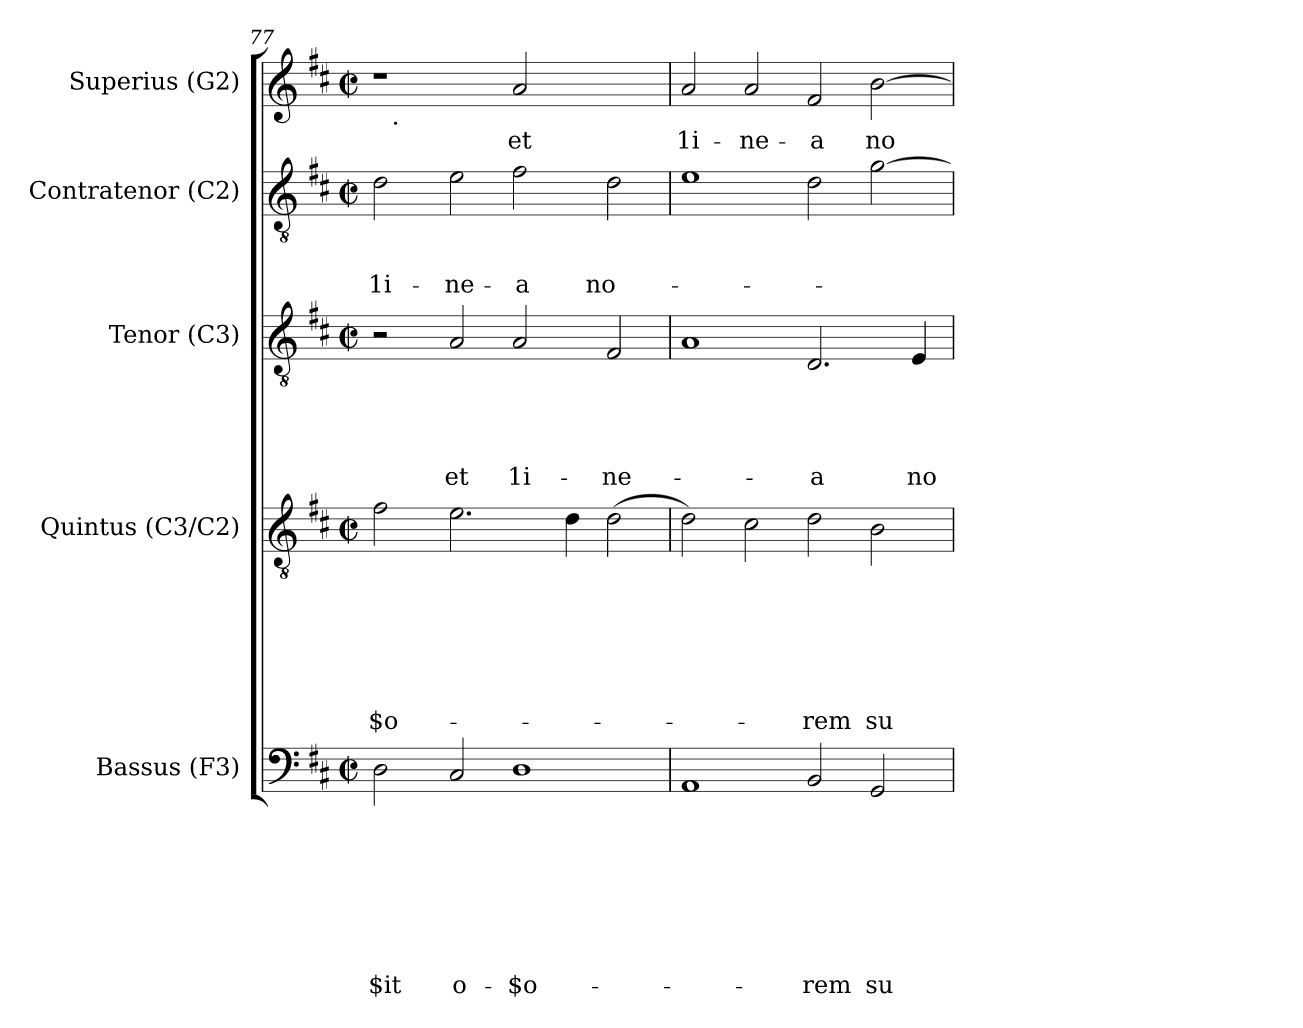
**kern	**text	**text	**text	**text	**text	**text	**text	**text	**kern	**text	**text	**text	**text	**text	**text	**text	**kern	**text	**text	**text	**text	**text	**kern	**text	**text	**text	**kern	**text
*part5	*part5	*part5	*part5	*part5	*part5	*part5	*part5	*part5	*part4	*part4	*part4	*part4	*part4	*part4	*part4	*part4	*part3	*part3	*part3	*part3	*part3	*part3	*part2	*part2	*part2	*part2	*part1	*part1
*staff5	*staff5	*staff5	*staff5	*staff5	*staff5	*staff5	*staff5	*staff5	*staff4	*staff4	*staff4	*staff4	*staff4	*staff4	*staff4	*staff4	*staff3	*staff3	*staff3	*staff3	*staff3	*staff3	*staff2	*staff2	*staff2	*staff2	*staff1	*staff1
*I"Bassus (F3)	*	*	*	*	*	*	*	*	*I"Quintus (C3/C2)	*	*	*	*	*	*	*	*I"Tenor (C3)	*	*	*	*	*	*I"Contratenor (C2)	*	*	*	*I"Superius (G2)	*
*I'B.	*	*	*	*	*	*	*	*	*I'Q.	*	*	*	*	*	*	*	*I'T.	*	*	*	*	*	*I'Ct.	*	*	*	*I'S.	*
*clefF4	*	*	*	*	*	*	*	*	*clefGv2	*	*	*	*	*	*	*	*clefGv2	*	*	*	*	*	*clefGv2	*	*	*	*clefG2	*
*k[f#c#]	*	*	*	*	*	*	*	*	*k[f#c#]	*	*	*	*	*	*	*	*k[f#c#]	*	*	*	*	*	*k[f#c#]	*	*	*	*k[f#c#]	*
*D:	*	*	*	*	*	*	*	*	*D:	*	*	*	*	*	*	*	*D:	*	*	*	*	*	*D:	*	*	*	*D:	*
*M2/2	*	*	*	*	*	*	*	*	*M2/2	*	*	*	*	*	*	*	*M2/2	*	*	*	*	*	*M2/2	*	*	*	*M2/2	*
*met(c|)	*	*	*	*	*	*	*	*	*met(c|)	*	*	*	*	*	*	*	*met(c|)	*	*	*	*	*	*met(c|)	*	*	*	*met(c|)	*
=77	=77	=77	=77	=77	=77	=77	=77	=77	=77	=77	=77	=77	=77	=77	=77	=77	=77	=77	=77	=77	=77	=77	=77	=77	=77	=77	=77	=77
!	!	!	!	!	!	!	!	!LO:LY:b	!	!	!	!	!	!	!	!LO:LY:b	!	!	!	!	!	!	!	!	!	!LO:LY:b	!	!
*	*	*	*	*	*	*	*	*	*	*	*	*	*	*	*	*	*	*	*	*	*	*	*	*	*	*	*^	*
2D\	.	.	.	.	.	.	.	-$it	2f#\	.	.	.	.	.	.	-$o-	2r	.	.	.	.	.	2d\	.	.	1i-	1r	16ryy	.
!	!	!	!	!	!	!	!	!	!	!	!	!	!	!	!	!	!	!	!	!	!	!	!	!	!	!	!	!LO:TX:b:t=.	!
.	.	.	.	.	.	.	.	.	.	.	.	.	.	.	.	.	.	.	.	.	.	.	.	.	.	.	.	1ryy	.
!	!	!	!	!	!	!	!	!LO:LY:b	!	!	!	!	!	!	!	!	!	!	!	!	!	!LO:LY:b	!	!	!	!LO:LY:b	!	!	!
2C#/	.	.	.	.	.	.	.	o-	2.e\	.	.	.	.	.	.	.	2A/	.	.	.	.	et	2e\	.	.	-ne-	.	.	.
!	!	!	!	!	!	!	!	!LO:LY:b	!	!	!	!	!	!	!	!	!	!	!	!	!	!LO:LY:b	!	!	!	!LO:LY:b	!	!	!LO:LY:b
1D	.	.	.	.	.	.	.	-$o-	.	.	.	.	.	.	.	.	2A/	.	.	.	.	1i-	2f#\	.	.	-a	2a/	.	et
.	.	.	.	.	.	.	.	.	.	.	.	.	.	.	.	.	.	.	.	.	.	.	.	.	.	.	.	2...ryy	.
.	.	.	.	.	.	.	.	.	4d\	.	.	.	.	.	.	.	.	.	.	.	.	.	.	.	.	.	.	.	.
!	!	!	!	!	!	!	!	!	!	!	!	!	!	!	!	!	!	!	!	!	!	!LO:LY:b	!	!	!	!LO:LY:b	!	!	!
.	.	.	.	.	.	.	.	.	(>2d\	.	.	.	.	.	.	.	2F#/	.	.	.	.	-ne-	2d\	.	.	no-	2ryy	.	.
=78	=78	=78	=78	=78	=78	=78	=78	=78	=78	=78	=78	=78	=78	=78	=78	=78	=78	=78	=78	=78	=78	=78	=78	=78	=78	=78	=78	=78	=78
!	!	!	!	!	!	!	!	!	!	!	!	!	!	!	!	!	!	!	!	!	!	!	!	!	!	!	!	!	!LO:LY:b
*	*	*	*	*	*	*	*	*	*	*	*	*	*	*	*	*	*	*	*	*	*	*	*	*	*	*	*v	*v	*
1AA	.	.	.	.	.	.	.	.	2d\)	.	.	.	.	.	.	.	1A	.	.	.	.	.	1e	.	.	.	2a/	1i-
!	!	!	!	!	!	!	!	!	!	!	!	!	!	!	!	!	!	!	!	!	!	!	!	!	!	!	!	!LO:LY:b
.	.	.	.	.	.	.	.	.	2c#\	.	.	.	.	.	.	.	.	.	.	.	.	.	.	.	.	.	2a/	-ne-
!	!	!	!	!	!	!	!	!LO:LY:b	!	!	!	!	!	!	!	!LO:LY:b	!	!	!	!	!	!LO:LY:b	!	!	!	!	!	!LO:LY:b
2BB/	.	.	.	.	.	.	.	-rem	2d\	.	.	.	.	.	.	-rem	2.D/	.	.	.	.	-a	2d\	.	.	.	2f#/	-a
!	!	!	!	!	!	!	!	!LO:LY:b	!	!	!	!	!	!	!	!LO:LY:b	!	!	!	!	!	!	!	!	!	!	!	!LO:LY:b
2GG/	.	.	.	.	.	.	.	su-	2B\	.	.	.	.	.	.	su-	.	.	.	.	.	.	[<2g\	.	.	.	[<2b\	no-
!	!	!	!	!	!	!	!	!	!	!	!	!	!	!	!	!	!	!	!	!	!	!LO:LY:b	!	!	!	!	!	!
.	.	.	.	.	.	.	.	.	.	.	.	.	.	.	.	.	4E/	.	.	.	.	no	.	.	.	.	.	.
=	=	=	=	=	=	=	=	=	=	=	=	=	=	=	=	=	=	=	=	=	=	=	=	=	=	=	=	=
*-	*-	*-	*-	*-	*-	*-	*-	*-	*-	*-	*-	*-	*-	*-	*-	*-	*-	*-	*-	*-	*-	*-	*-	*-	*-	*-	*-	*-
